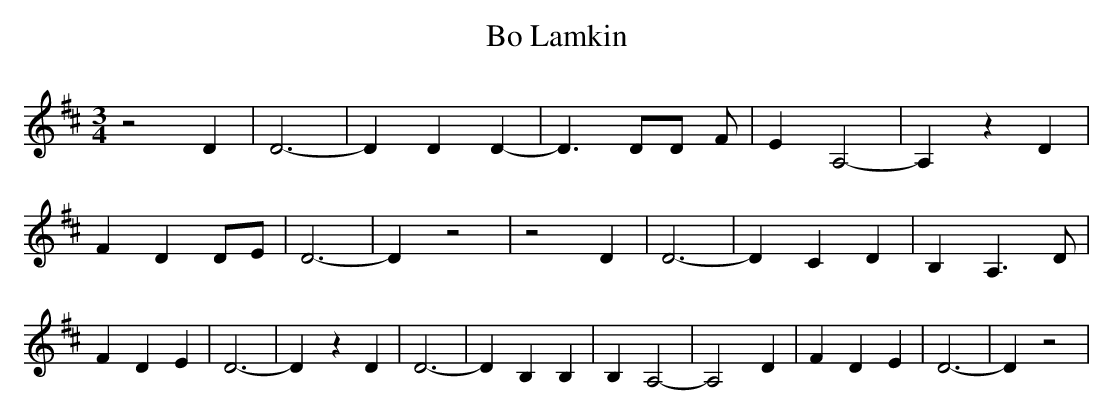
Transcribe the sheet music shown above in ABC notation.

X:1
T:Bo Lamkin
M:3/4
L:1/4
K:D
 z2 D| D3-| D D D-| D3/2 D/2D/2 F/2| E A,2-| A, z D| F D D/2E/2| D3-|\
 D z2| z2 D| D3-| D C D| B, A,3/2 D/2| F D E| D3-| D z D| D3-| D B, B,|\
 B, A,2-| A,2 D| F D E| D3-| D z2|
